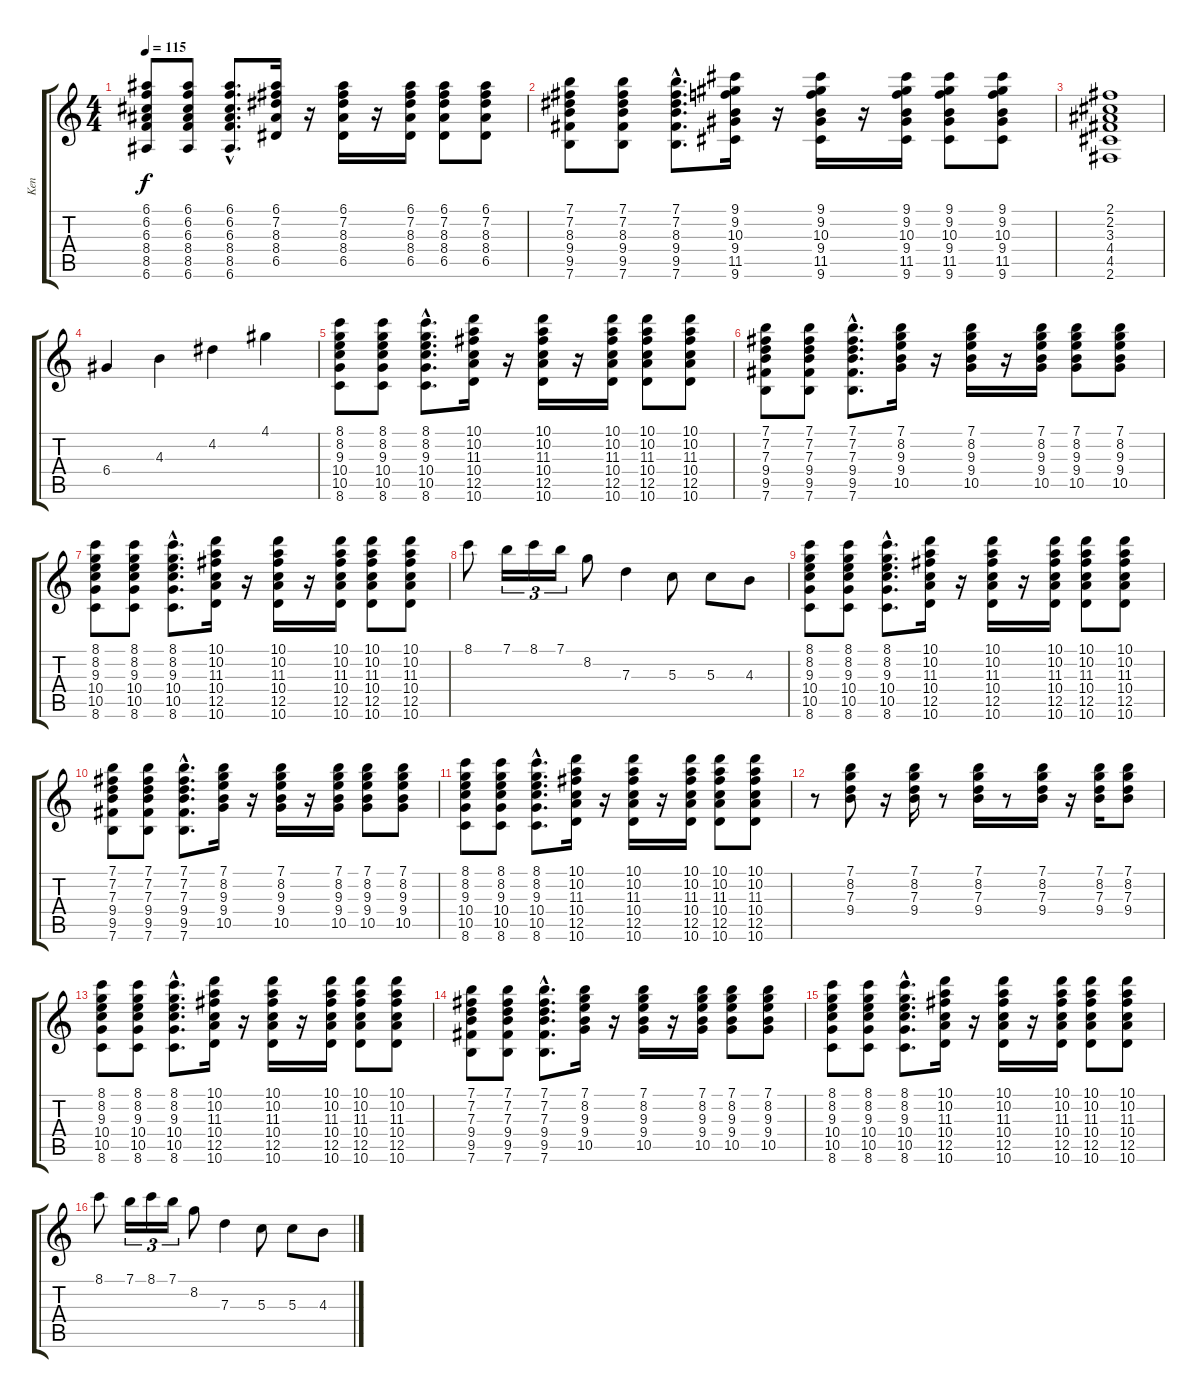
\track ("Ken" "Ken") {instrument overdrivenguitar}
\staff {score tabs}
\tuning (E4 B3 G3 D3 A2 E2) {hide}
\ts (4 4)
\tempo 115
\clef g2
\ks c
(6.1 6.2 6.3 8.4 8.5 6.6).8{dy f} (6.1 6.2 6.3 8.4 8.5 6.6).8 (6.1{hac} 6.2{hac} 6.3{hac} 8.4{hac} 8.5{hac} 6.6{hac}).8{d} (6.1 7.2 8.3 8.4 6.5).16 r.16 (6.1 7.2 8.3 8.4 6.5).16 r.16 (6.1 7.2 8.3 8.4 6.5).16 (6.1 7.2 8.3 8.4 6.5).8 (6.1 7.2 8.3 8.4 6.5).8 |
(7.1 7.2 8.3 9.4 9.5 7.6).8 (7.1 7.2 8.3 9.4 9.5 7.6).8 (7.1{hac} 7.2{hac} 8.3{hac} 9.4{hac} 9.5{hac} 7.6{hac}).8{d} (9.1 9.2 10.3 9.4 11.5 9.6).16 r.16 (9.1 9.2 10.3 9.4 11.5 9.6).16 r.16 (9.1 9.2 10.3 9.4 11.5 9.6).16 (9.1 9.2 10.3 9.4 11.5 9.6).8 (9.1 9.2 10.3 9.4 11.5 9.6).8 |
(2.1 2.2 3.3 4.4 4.5 2.6).1 |
6.4.4 4.3.4 4.2.4 4.1.4 |
(8.1 8.2 9.3 10.4 10.5 8.6).8 (8.1 8.2 9.3 10.4 10.5 8.6).8 (8.1{hac} 8.2{hac} 9.3{hac} 10.4{hac} 10.5{hac} 8.6{hac}).8{d} (10.1 10.2 11.3 10.4 12.5 10.6).16 r.16 (10.1 10.2 11.3 10.4 12.5 10.6).16 r.16 (10.1 10.2 11.3 10.4 12.5 10.6).16 (10.1 10.2 11.3 10.4 12.5 10.6).8 (10.1 10.2 11.3 10.4 12.5 10.6).8 |
(7.1 7.2 7.3 9.4 9.5 7.6).8 (7.1 7.2 7.3 9.4 9.5 7.6).8 (7.1{hac} 7.2{hac} 7.3{hac} 9.4{hac} 9.5{hac} 7.6{hac}).8{d} (7.1 8.2 9.3 9.4 10.5).16 r.16 (7.1 8.2 9.3 9.4 10.5).16 r.16 (7.1 8.2 9.3 9.4 10.5).16 (7.1 8.2 9.3 9.4 10.5).8 (7.1 8.2 9.3 9.4 10.5).8 |
(8.1 8.2 9.3 10.4 10.5 8.6).8 (8.1 8.2 9.3 10.4 10.5 8.6).8 (8.1{hac} 8.2{hac} 9.3{hac} 10.4{hac} 10.5{hac} 8.6{hac}).8{d} (10.1 10.2 11.3 10.4 12.5 10.6).16 r.16 (10.1 10.2 11.3 10.4 12.5 10.6).16 r.16 (10.1 10.2 11.3 10.4 12.5 10.6).16 (10.1 10.2 11.3 10.4 12.5 10.6).8 (10.1 10.2 11.3 10.4 12.5 10.6).8 |
8.1.8 7.1.16{tu (3 2)} 8.1.16{tu (3 2)} 7.1.16{tu (3 2)} 8.2.8 7.3.4 5.3.8 5.3.8 4.3.8 |
(8.1 8.2 9.3 10.4 10.5 8.6).8 (8.1 8.2 9.3 10.4 10.5 8.6).8 (8.1{hac} 8.2{hac} 9.3{hac} 10.4{hac} 10.5{hac} 8.6{hac}).8{d} (10.1 10.2 11.3 10.4 12.5 10.6).16 r.16 (10.1 10.2 11.3 10.4 12.5 10.6).16 r.16 (10.1 10.2 11.3 10.4 12.5 10.6).16 (10.1 10.2 11.3 10.4 12.5 10.6).8 (10.1 10.2 11.3 10.4 12.5 10.6).8 |
(7.1 7.2 7.3 9.4 9.5 7.6).8 (7.1 7.2 7.3 9.4 9.5 7.6).8 (7.1{hac} 7.2{hac} 7.3{hac} 9.4{hac} 9.5{hac} 7.6{hac}).8{d} (7.1 8.2 9.3 9.4 10.5).16 r.16 (7.1 8.2 9.3 9.4 10.5).16 r.16 (7.1 8.2 9.3 9.4 10.5).16 (7.1 8.2 9.3 9.4 10.5).8 (7.1 8.2 9.3 9.4 10.5).8 |
(8.1 8.2 9.3 10.4 10.5 8.6).8 (8.1 8.2 9.3 10.4 10.5 8.6).8 (8.1{hac} 8.2{hac} 9.3{hac} 10.4{hac} 10.5{hac} 8.6{hac}).8{d} (10.1 10.2 11.3 10.4 12.5 10.6).16 r.16 (10.1 10.2 11.3 10.4 12.5 10.6).16 r.16 (10.1 10.2 11.3 10.4 12.5 10.6).16 (10.1 10.2 11.3 10.4 12.5 10.6).8 (10.1 10.2 11.3 10.4 12.5 10.6).8 |
r.8 (7.1 8.2 7.3 9.4).8 r.16 (7.1 8.2 7.3 9.4).16 r.8 (7.1 8.2 7.3 9.4).16 r.8 (7.1 8.2 7.3 9.4).16 r.16 (7.1 8.2 7.3 9.4).16 (7.1 8.2 7.3 9.4).8 |
(8.1 8.2 9.3 10.4 10.5 8.6).8 (8.1 8.2 9.3 10.4 10.5 8.6).8 (8.1{hac} 8.2{hac} 9.3{hac} 10.4{hac} 10.5{hac} 8.6{hac}).8{d} (10.1 10.2 11.3 10.4 12.5 10.6).16 r.16 (10.1 10.2 11.3 10.4 12.5 10.6).16 r.16 (10.1 10.2 11.3 10.4 12.5 10.6).16 (10.1 10.2 11.3 10.4 12.5 10.6).8 (10.1 10.2 11.3 10.4 12.5 10.6).8 |
(7.1 7.2 7.3 9.4 9.5 7.6).8 (7.1 7.2 7.3 9.4 9.5 7.6).8 (7.1{hac} 7.2{hac} 7.3{hac} 9.4{hac} 9.5{hac} 7.6{hac}).8{d} (7.1 8.2 9.3 9.4 10.5).16 r.16 (7.1 8.2 9.3 9.4 10.5).16 r.16 (7.1 8.2 9.3 9.4 10.5).16 (7.1 8.2 9.3 9.4 10.5).8 (7.1 8.2 9.3 9.4 10.5).8 |
(8.1 8.2 9.3 10.4 10.5 8.6).8 (8.1 8.2 9.3 10.4 10.5 8.6).8 (8.1{hac} 8.2{hac} 9.3{hac} 10.4{hac} 10.5{hac} 8.6{hac}).8{d} (10.1 10.2 11.3 10.4 12.5 10.6).16 r.16 (10.1 10.2 11.3 10.4 12.5 10.6).16 r.16 (10.1 10.2 11.3 10.4 12.5 10.6).16 (10.1 10.2 11.3 10.4 12.5 10.6).8 (10.1 10.2 11.3 10.4 12.5 10.6).8 |
8.1.8 7.1.16{tu (3 2)} 8.1.16{tu (3 2)} 7.1.16{tu (3 2)} 8.2.8 7.3.4 5.3.8 5.3.8 4.3.8
